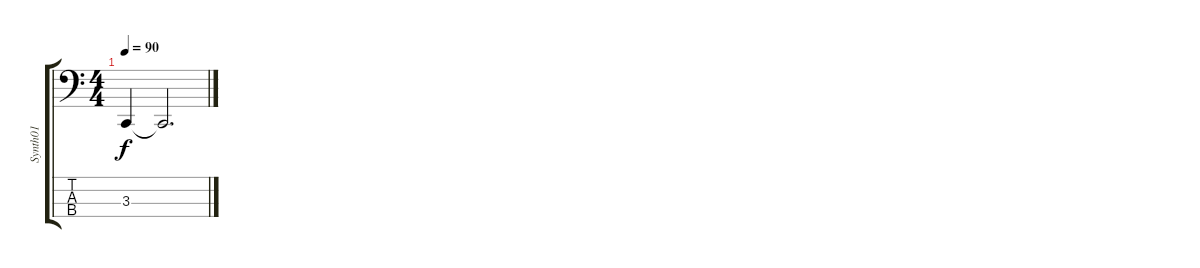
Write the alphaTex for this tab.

\track ("Synth01" "Synth01") {instrument lead6voice}
\staff {score tabs}
\tuning (G2 D2 A1 E1) {hide}
\ts (4 4)
\tempo 90
\clef f4
\ks c
3.3{t}.4{dy f} 3.3{t}.2{d volume 0}
